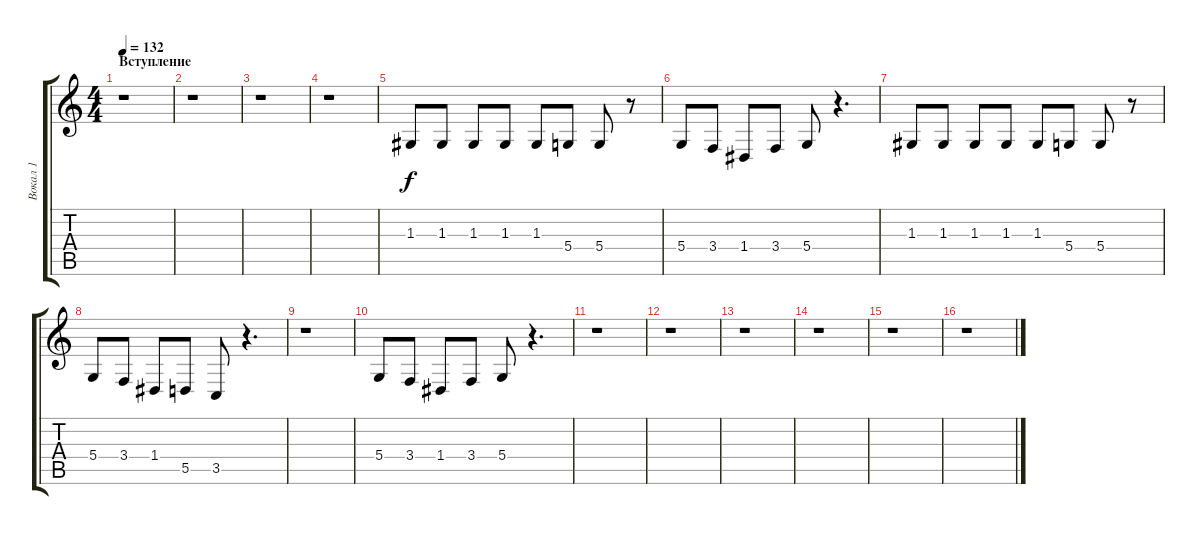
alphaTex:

\track ("Вокал 1" "Вокал 1") {instrument tenorsax}
\staff {score tabs}
\tuning (E4 B3 G3 D3 A2 E2) {hide}
\ts (4 4)
\section ("" "Вступление")
\tempo 132
\clef g2
\ks c
r.1{dy f instrument tenorsax} |
r.1 |
r.1 |
r.1 |
1.3.8 1.3.8 1.3.8 1.3.8 1.3.8 5.4.8 5.4.8 r.8 |
5.4.8 3.4.8 1.4.8 3.4.8 5.4.8 r.4{d} |
1.3.8 1.3.8 1.3.8 1.3.8 1.3.8 5.4.8 5.4.8 r.8 |
5.4.8 3.4.8 1.4.8 5.5.8 3.5.8 r.4{d} |
r.1 |
5.4.8 3.4.8 1.4.8 3.4.8 5.4.8 r.4{d} |
r.1 |
r.1 |
r.1 |
r.1 |
r.1 |
r.1
